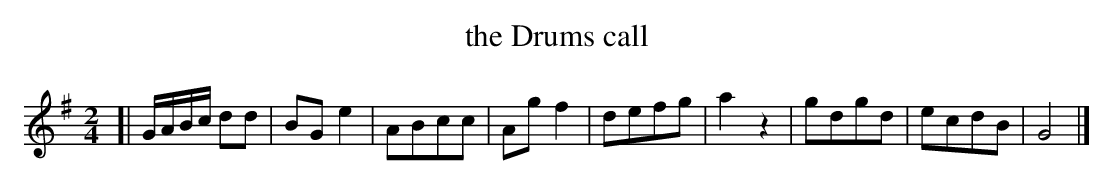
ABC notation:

X:1
T: the Drums call
M: 2/4
L: 1/8
K: G
[|\
G/A/B/c/ dd | BG e2 | ABcc | Ag f2 |\
defg | a2 z2 | gdgd | ecdB | G4 |]
